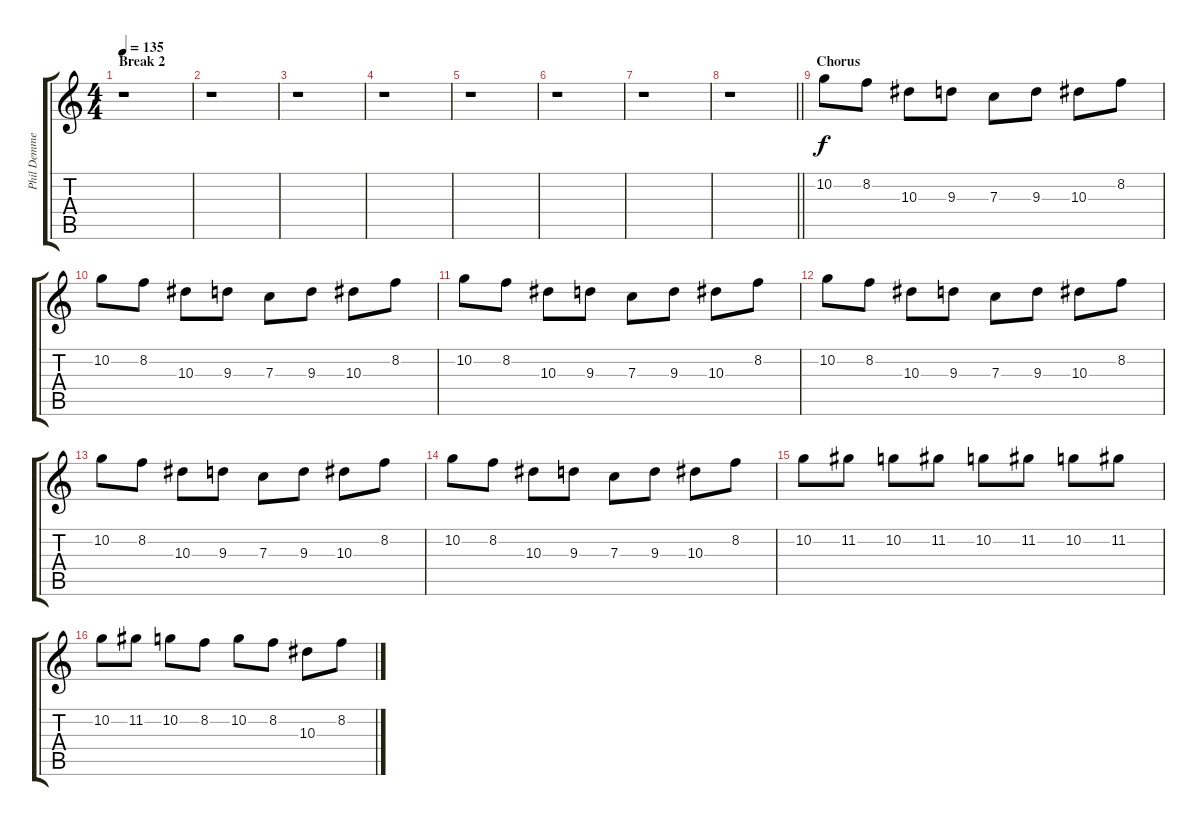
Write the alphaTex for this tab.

\track ("Phil Demmel" "Phil Demme") {instrument distortionguitar}
\staff {score tabs}
\tuning (D4 A3 F3 C3 G2 C2) {hide}
\ts (4 4)
\section ("" "Break 2")
\tempo 135
\clef g2
\ks c
r.1{dy f} |
r.1 |
r.1 |
r.1 |
r.1 |
r.1 |
r.1 |
\barLineRight lightlight
r.1 |
\section ("" "Chorus")
10.2.8 8.2.8 10.3.8 9.3.8 7.3.8 9.3.8 10.3.8 8.2.8 |
10.2.8 8.2.8 10.3.8 9.3.8 7.3.8 9.3.8 10.3.8 8.2.8 |
10.2.8 8.2.8 10.3.8 9.3.8 7.3.8 9.3.8 10.3.8 8.2.8 |
10.2.8 8.2.8 10.3.8 9.3.8 7.3.8 9.3.8 10.3.8 8.2.8 |
10.2.8 8.2.8 10.3.8 9.3.8 7.3.8 9.3.8 10.3.8 8.2.8 |
10.2.8 8.2.8 10.3.8 9.3.8 7.3.8 9.3.8 10.3.8 8.2.8 |
10.2.8 11.2.8 10.2.8 11.2.8 10.2.8 11.2.8 10.2.8 11.2.8 |
10.2.8 11.2.8 10.2.8 8.2.8 10.2.8 8.2.8 10.3.8 8.2.8
